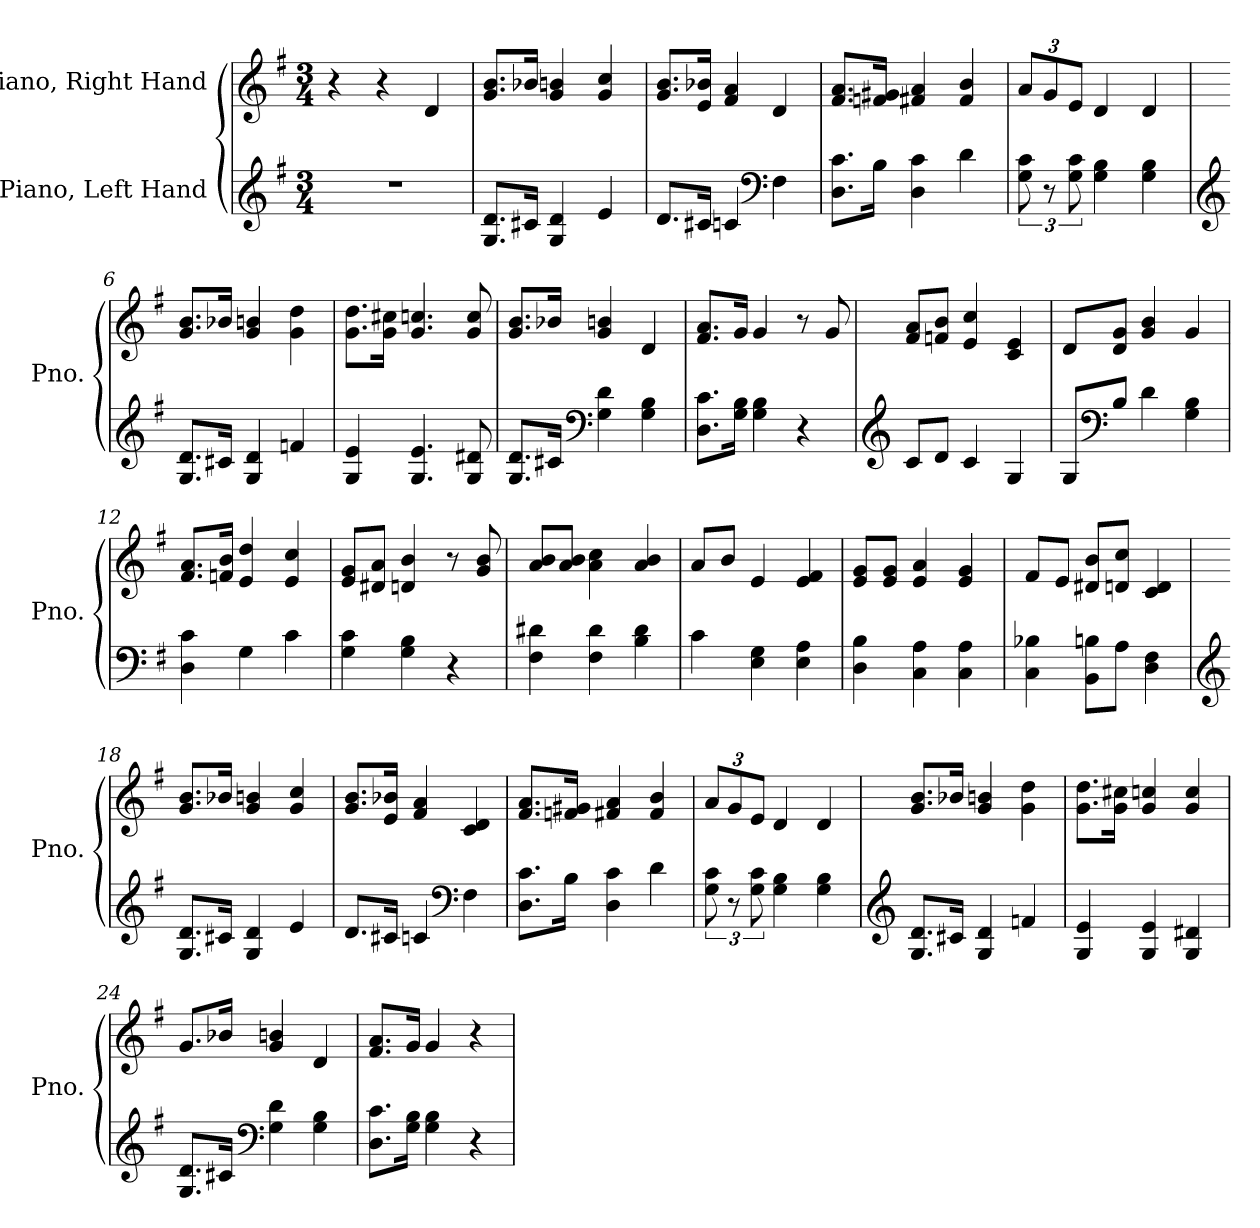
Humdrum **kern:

**kern	**kern
*part2	*part1
*staff2	*staff1
*I"Piano, Left Hand	*I"Piano, Right Hand
*I'Pno.	*I'Pno.
*clefG2	*clefG2
*k[f#]	*k[f#]
*M3/4	*M3/4
*MM100	*MM100
=1	=1
2.r	4r
.	4r
.	4d/
=2	=2
8.G/ 8.d/L	8.g/ 8.b/L
16c#X/Jk	16b-X/Jk
4G/ 4d/	4g/ 4bn/
4e/	4g/ 4cc/
=3	=3
8.d/L	8.g/ 8.b/L
16c#X/Jk	16e/ 16b-X/Jk
4cn/	4f#/ 4a/
*clefF4	*
4F#\	4d/
=4	=4
8.D\ 8.c\L	8.f#/ 8.a/L
16B\Jk	16fn/ 16g#X/Jk
4D\ 4c\	4f#X/ 4a/
4d\	4f#/ 4b/
=5	=5
*	*Xbrackettup
12G\ 12c\	12a/L
12r	12g/
12G\ 12c\	12e/J
4G\ 4B\	4d/
4G\ 4B\	4d/
!!LO:LB:g=z
=6	=6
*clefG2	*
8.G/ 8.d/L	8.g/ 8.b/L
16c#X/Jk	16b-X/Jk
4G/ 4d/	4g/ 4bn/
4fn/	4g\ 4dd\
=7	=7
4G/ 4e/	8.g\ 8.dd\L
.	16g\ 16cc#X\Jk
4.G/ 4.e/	4.g/ 4.ccn/
8G/ 8d#X/	8g/ 8cc/
=8	=8
8.G/ 8.d/L	8.g/ 8.b/L
16c#X/Jk	16b-X/Jk
*clefF4	*
4G\ 4d\	4g/ 4bn/
4G\ 4B\	4d/
=9	=9
8.D\ 8.c\L	8.f#/ 8.a/L
16G\ 16B\Jk	16g/Jk
4G\ 4B\	4g/
4r	8r
.	8g/
=10	=10
*clefG2	*
8c/L	8f#/ 8a/L
8d/J	8fn/ 8b/J
4c/	4e/ 4cc/
4G/	4c/ 4e/
!!LO:LB:g=z
=11	=11
8G/L	8d/L
*clefF4	*
8B/J	8d/ 8g/J
4d\	4g/ 4b/
4G\ 4B\	4g/
=12	=12
4D\ 4c\	8.f#/ 8.a/L
.	16fn/ 16b/Jk
4G\	4e/ 4dd/
4c\	4e/ 4cc/
=13	=13
4G\ 4c\	8e/ 8g/L
.	8d#X/ 8a/J
4G\ 4B\	4dn/ 4b/
4r	8r
.	8g/ 8b/
=14	=14
4F#\ 4d#X\	8a/ 8b/L
.	8a/ 8b/J
4F#\ 4d#\	4a\ 4cc\
4B\ 4d#\	4a/ 4b/
=15	=15
4c\	8a/L
.	8b/J
4E\ 4G\	4e/
4E\ 4A\	4e/ 4f#/
=16	=16
4D\ 4B\	8e/ 8g/L
.	8e/ 8g/J
4C\ 4A\	4e/ 4a/
4C\ 4A\	4e/ 4g/
!!LO:LB:g=z
=17	=17
4C\ 4B-X\	8f#/L
.	8e/J
8BB\ 8Bn\L	8d#X/ 8b/L
8A\J	8dn/ 8cc/J
4D\ 4F#\	4c/ 4d/
=18	=18
*clefG2	*
8.G/ 8.d/L	8.g/ 8.b/L
16c#X/Jk	16b-X/Jk
4G/ 4d/	4g/ 4bn/
4e/	4g/ 4cc/
=19	=19
8.d/L	8.g/ 8.b/L
16c#X/Jk	16e/ 16b-X/Jk
4cn/	4f#/ 4a/
*clefF4	*
4F#\	4c/ 4d/
=20	=20
8.D\ 8.c\L	8.f#/ 8.a/L
16B\Jk	16fn/ 16g#X/Jk
4D\ 4c\	4f#X/ 4a/
4d\	4f#/ 4b/
=21	=21
12G\ 12c\	12a/L
12r	12g/
12G\ 12c\	12e/J
4G\ 4B\	4d/
4G\ 4B\	4d/
!!LO:LB:g=z
=22	=22
*clefG2	*
8.G/ 8.d/L	8.g/ 8.b/L
16c#X/Jk	16b-X/Jk
4G/ 4d/	4g/ 4bn/
4fn/	4g\ 4dd\
=23	=23
4G/ 4e/	8.g\ 8.dd\L
.	16g\ 16cc#X\Jk
4G/ 4e/	4g/ 4ccn/
4G/ 4d#X/	4g/ 4cc/
=24	=24
8.G/ 8.d/L	8.g/L
16c#X/Jk	16b-X/Jk
*clefF4	*
4G\ 4d\	4g/ 4bn/
4G\ 4B\	4d/
=25	=25
8.D\ 8.c\L	8.f#/ 8.a/L
16G\ 16B\Jk	16g/Jk
4G\ 4B\	4g/
4r	4r
=	=
*-	*-
